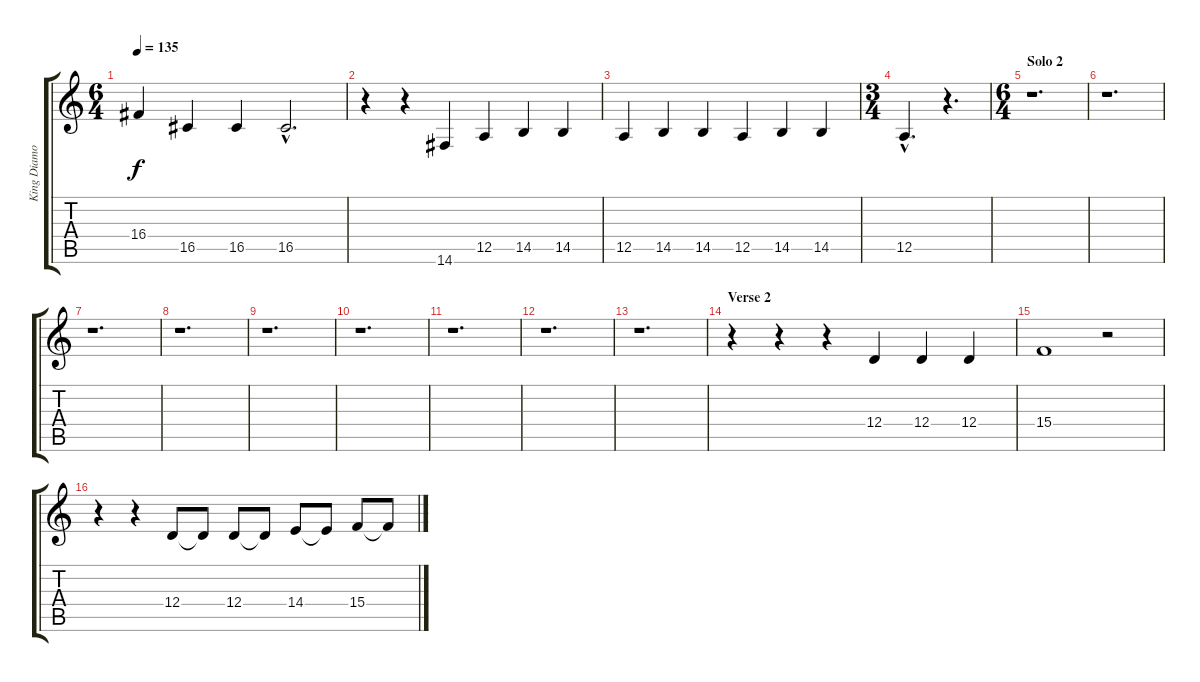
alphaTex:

\track ("King Diamond" "King Diamo") {instrument violin}
\staff {score tabs}
\tuning (E4 B3 G3 D3 A2 E2) {hide}
\ts (6 4)
\tempo 135
\clef g2
\ks c
16.4.4{dy f} 16.5.4 16.5.4 16.5{hac}.2{d} |
r.4 r.4 14.6.4 12.5.4 14.5.4 14.5.4 |
12.5.4 14.5.4 14.5.4 12.5.4 14.5.4 14.5.4 |
\ts (3 4)
12.5{hac}.4{d} r.4{d} |
\ts (6 4)
\section ("" "Solo 2")
r.1{d} |
r.1{d} |
r.1{d} |
r.1{d} |
r.1{d} |
r.1{d} |
r.1{d} |
r.1{d} |
r.1{d} |
\section ("" "Verse 2")
r.4 r.4 r.4 12.4.4 12.4.4 12.4.4 |
15.4.1 r.2 |
r.4 r.4 12.4.8 12.4{t}.8 12.4.8 12.4{t}.8 14.4.8 14.4{t}.8 15.4.8 15.4{t}.8
